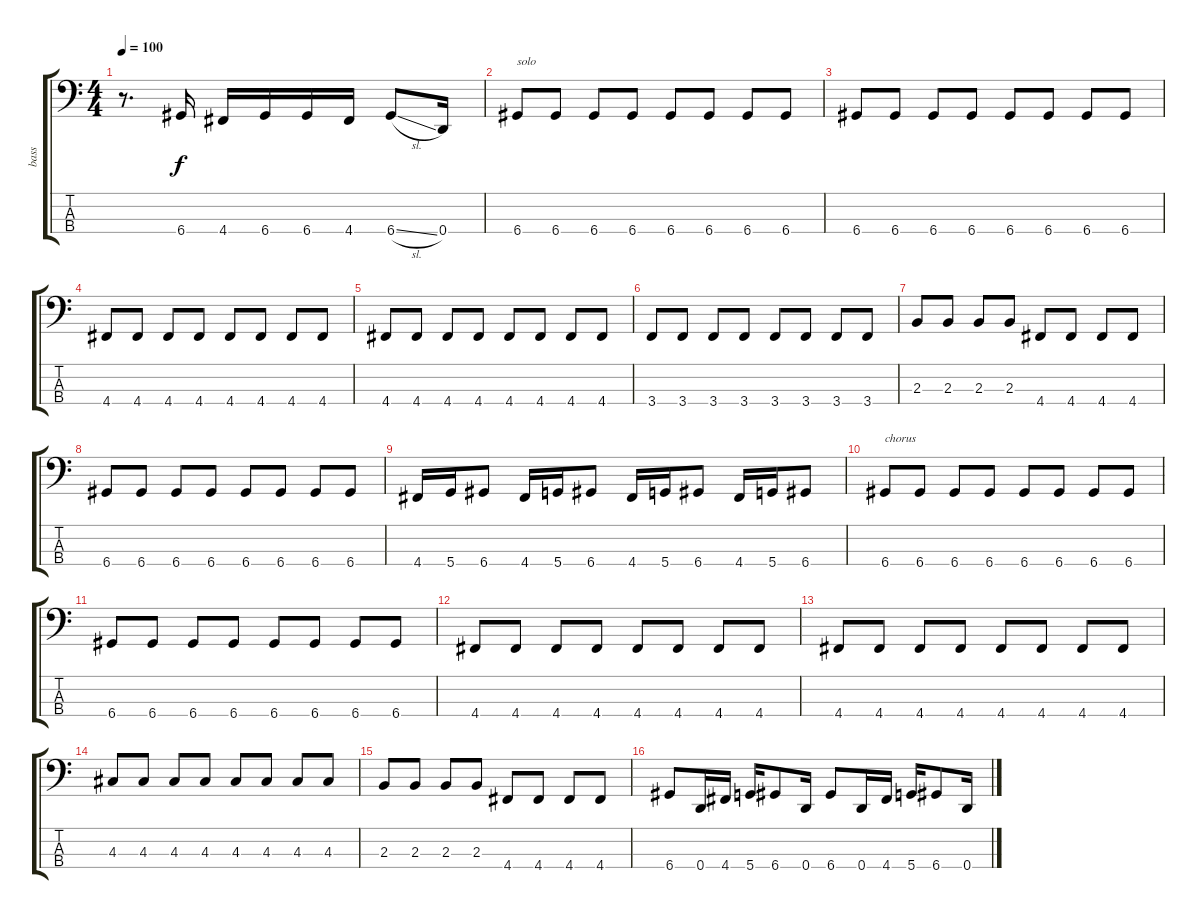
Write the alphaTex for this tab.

\track ("bass" "bass") {instrument electricbassfinger}
\staff {score tabs}
\tuning (G2 D2 A1 D1) {hide}
\ts (4 4)
\tempo 100
\clef f4
\ks c
r.8{d dy f} 6.4.16 4.4.16 6.4.16 6.4.16 4.4.16 6.4{sl}.8 0.4.16 |
6.4.8{txt "solo"} 6.4.8 6.4.8 6.4.8 6.4.8 6.4.8 6.4.8 6.4.8 |
6.4.8 6.4.8 6.4.8 6.4.8 6.4.8 6.4.8 6.4.8 6.4.8 |
4.4.8 4.4.8 4.4.8 4.4.8 4.4.8 4.4.8 4.4.8 4.4.8 |
4.4.8 4.4.8 4.4.8 4.4.8 4.4.8 4.4.8 4.4.8 4.4.8 |
3.4.8 3.4.8 3.4.8 3.4.8 3.4.8 3.4.8 3.4.8 3.4.8 |
2.3.8 2.3.8 2.3.8 2.3.8 4.4.8 4.4.8 4.4.8 4.4.8 |
6.4.8 6.4.8 6.4.8 6.4.8 6.4.8 6.4.8 6.4.8 6.4.8 |
4.4.16 5.4.16 6.4.8 4.4.16 5.4.16 6.4.8 4.4.16 5.4.16 6.4.8 4.4.16 5.4.16 6.4.8 |
6.4.8{txt "chorus"} 6.4.8 6.4.8 6.4.8 6.4.8 6.4.8 6.4.8 6.4.8 |
6.4.8 6.4.8 6.4.8 6.4.8 6.4.8 6.4.8 6.4.8 6.4.8 |
4.4.8 4.4.8 4.4.8 4.4.8 4.4.8 4.4.8 4.4.8 4.4.8 |
4.4.8 4.4.8 4.4.8 4.4.8 4.4.8 4.4.8 4.4.8 4.4.8 |
4.3.8 4.3.8 4.3.8 4.3.8 4.3.8 4.3.8 4.3.8 4.3.8 |
2.3.8 2.3.8 2.3.8 2.3.8 4.4.8 4.4.8 4.4.8 4.4.8 |
6.4.8 0.4.16 4.4.16 5.4.16 6.4.8 0.4.16 6.4.8 0.4.16 4.4.16 5.4.16 6.4.8 0.4.16
